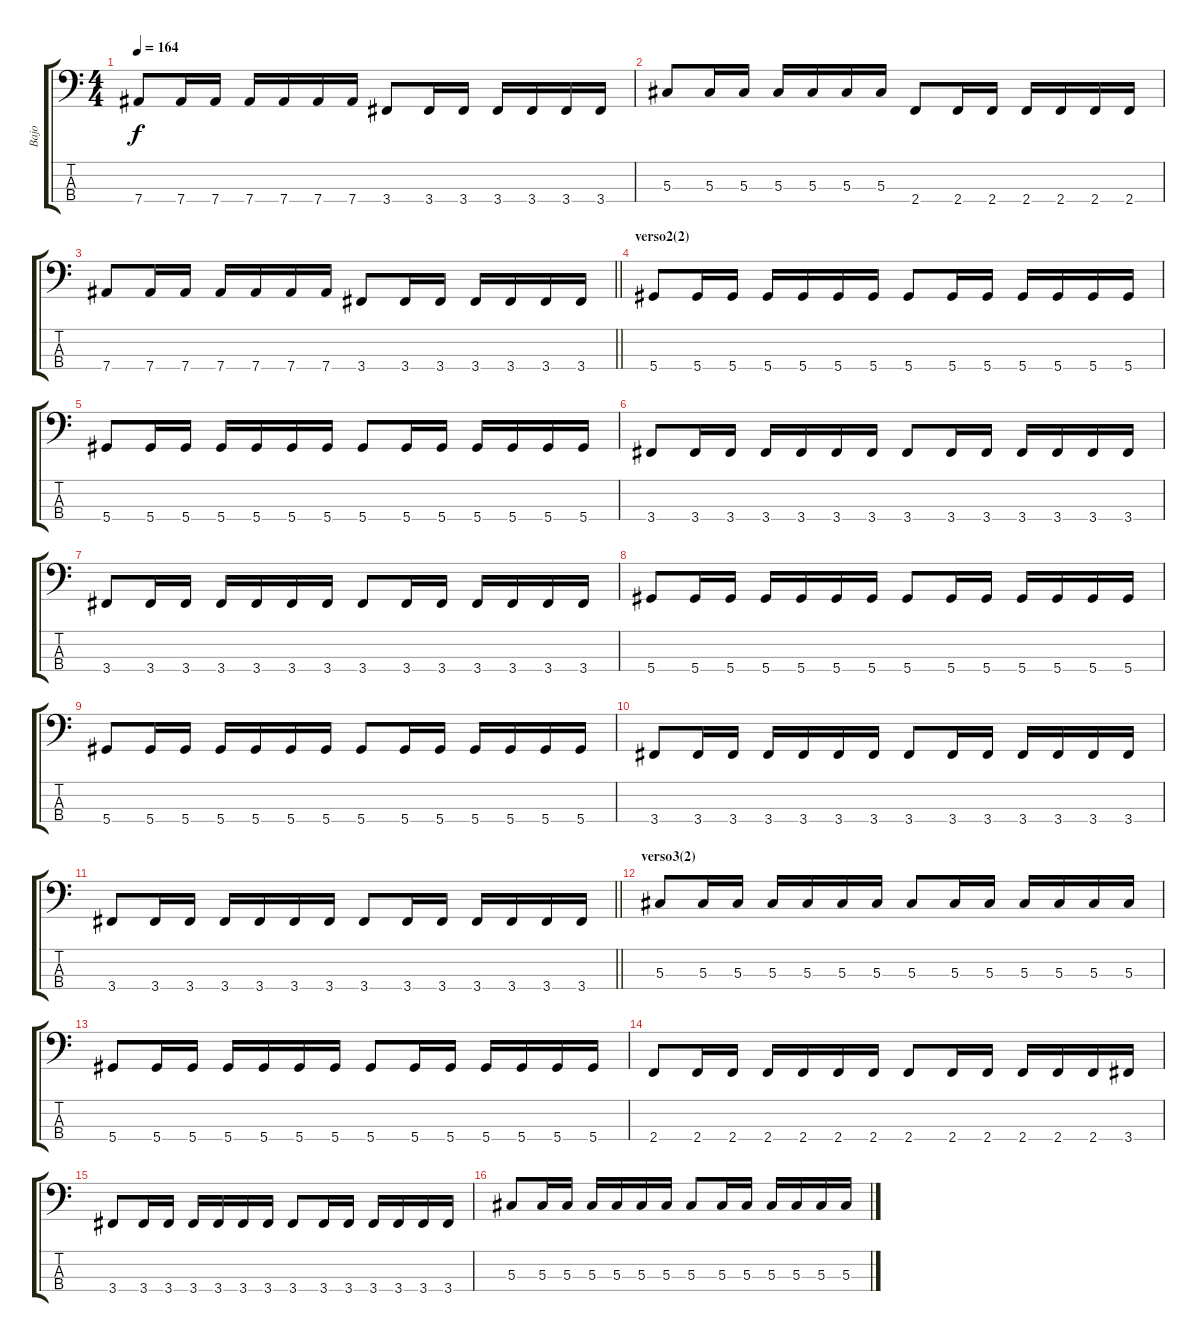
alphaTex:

\track ("Bajo" "Bajo") {instrument electricbassfinger}
\staff {score tabs}
\tuning (Gb2 Db2 Ab1 Eb1) {hide}
\ts (4 4)
\tempo 164
\clef f4
\ks c
7.4.8{dy f} 7.4.16 7.4.16 7.4.16 7.4.16 7.4.16 7.4.16 3.4.8 3.4.16 3.4.16 3.4.16 3.4.16 3.4.16 3.4.16 |
5.3.8 5.3.16 5.3.16 5.3.16 5.3.16 5.3.16 5.3.16 2.4.8 2.4.16 2.4.16 2.4.16 2.4.16 2.4.16 2.4.16 |
\barLineRight lightlight
7.4.8 7.4.16 7.4.16 7.4.16 7.4.16 7.4.16 7.4.16 3.4.8 3.4.16 3.4.16 3.4.16 3.4.16 3.4.16 3.4.16 |
\section ("" "verso2(2)")
5.4.8 5.4.16 5.4.16 5.4.16 5.4.16 5.4.16 5.4.16 5.4.8 5.4.16 5.4.16 5.4.16 5.4.16 5.4.16 5.4.16 |
5.4.8 5.4.16 5.4.16 5.4.16 5.4.16 5.4.16 5.4.16 5.4.8 5.4.16 5.4.16 5.4.16 5.4.16 5.4.16 5.4.16 |
3.4.8 3.4.16 3.4.16 3.4.16 3.4.16 3.4.16 3.4.16 3.4.8 3.4.16 3.4.16 3.4.16 3.4.16 3.4.16 3.4.16 |
3.4.8 3.4.16 3.4.16 3.4.16 3.4.16 3.4.16 3.4.16 3.4.8 3.4.16 3.4.16 3.4.16 3.4.16 3.4.16 3.4.16 |
5.4.8 5.4.16 5.4.16 5.4.16 5.4.16 5.4.16 5.4.16 5.4.8 5.4.16 5.4.16 5.4.16 5.4.16 5.4.16 5.4.16 |
5.4.8 5.4.16 5.4.16 5.4.16 5.4.16 5.4.16 5.4.16 5.4.8 5.4.16 5.4.16 5.4.16 5.4.16 5.4.16 5.4.16 |
3.4.8 3.4.16 3.4.16 3.4.16 3.4.16 3.4.16 3.4.16 3.4.8 3.4.16 3.4.16 3.4.16 3.4.16 3.4.16 3.4.16 |
\barLineRight lightlight
3.4.8 3.4.16 3.4.16 3.4.16 3.4.16 3.4.16 3.4.16 3.4.8 3.4.16 3.4.16 3.4.16 3.4.16 3.4.16 3.4.16 |
\section ("" "verso3(2)")
5.3.8 5.3.16 5.3.16 5.3.16 5.3.16 5.3.16 5.3.16 5.3.8 5.3.16 5.3.16 5.3.16 5.3.16 5.3.16 5.3.16 |
5.4.8 5.4.16 5.4.16 5.4.16 5.4.16 5.4.16 5.4.16 5.4.8 5.4.16 5.4.16 5.4.16 5.4.16 5.4.16 5.4.16 |
2.4.8 2.4.16 2.4.16 2.4.16 2.4.16 2.4.16 2.4.16 2.4.8 2.4.16 2.4.16 2.4.16 2.4.16 2.4.16 3.4.16 |
3.4.8 3.4.16 3.4.16 3.4.16 3.4.16 3.4.16 3.4.16 3.4.8 3.4.16 3.4.16 3.4.16 3.4.16 3.4.16 3.4.16 |
5.3.8 5.3.16 5.3.16 5.3.16 5.3.16 5.3.16 5.3.16 5.3.8 5.3.16 5.3.16 5.3.16 5.3.16 5.3.16 5.3.16
